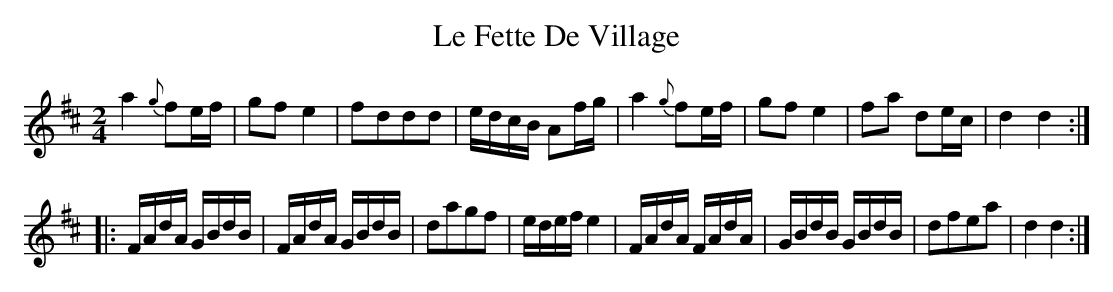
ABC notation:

X:1
T:Fette De Village, Le
M:2/4
K:D
a4 {g}f2ef| g2f2 e4| f2d2d2d2| edcB A2fg|\
a4 {g}f2ef| g2f2 e4| f2a2 d2ec| d4 d4::
FAdA GBdB| FAdA GBdB| d2a2g2f2| edef e4|\
FAdA FAdA| GBdB GBdB| d2f2e2a2| d4 d4:|
